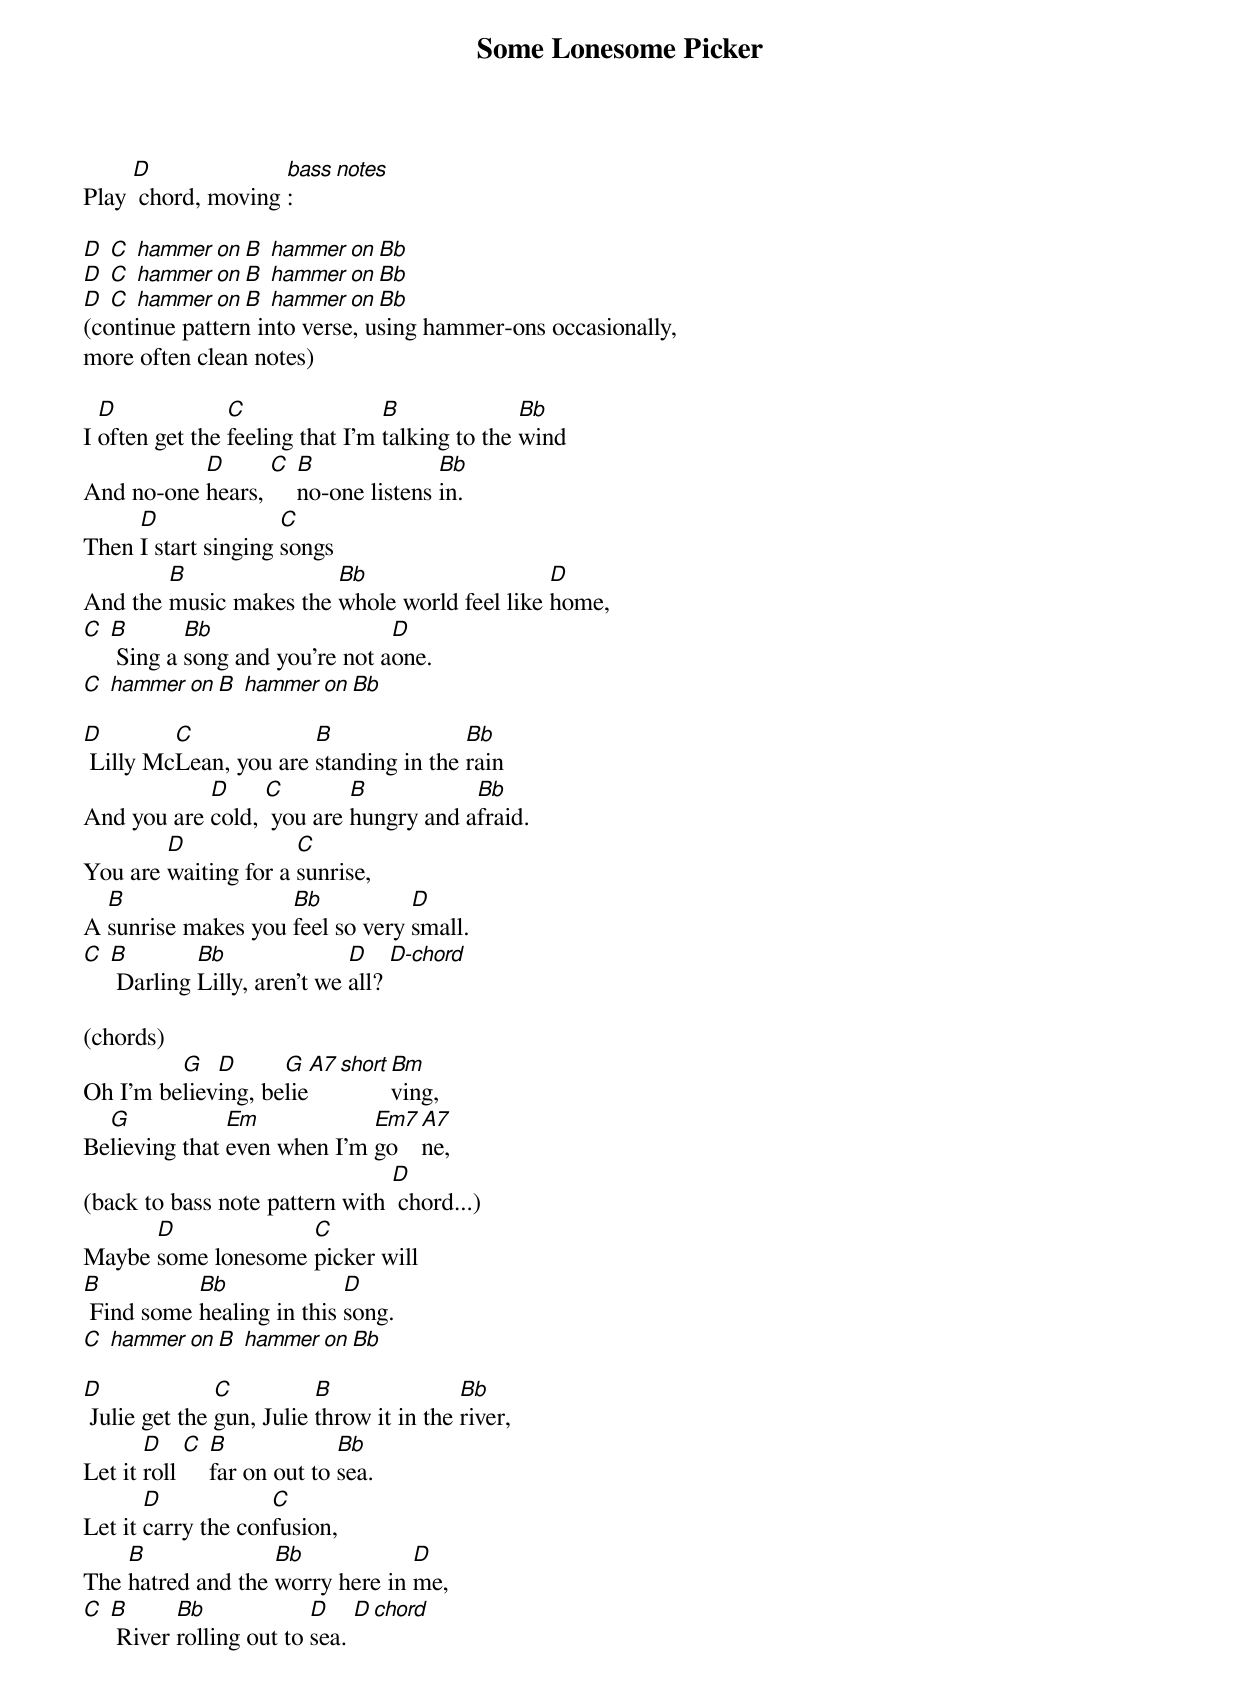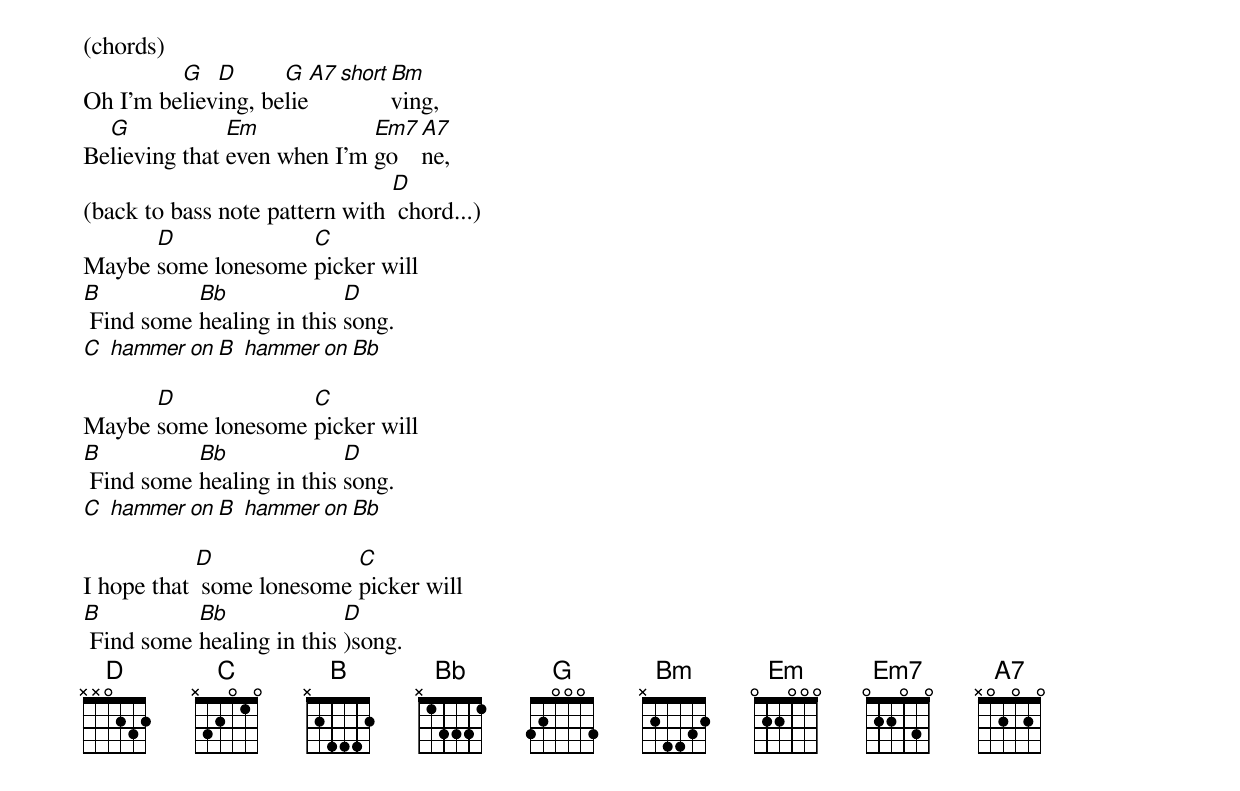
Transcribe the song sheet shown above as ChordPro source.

{title: Some Lonesome Picker}
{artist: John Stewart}
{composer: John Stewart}
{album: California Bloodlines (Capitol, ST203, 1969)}

Play [D] chord, moving [*bass notes]:

[D] [C] [*hammer on B] [*hammer on Bb]
[D] [C] [*hammer on B] [*hammer on Bb]
[D] [C] [*hammer on B] [*hammer on Bb]
(continue pattern into verse, using hammer-ons occasionally,
more often clean notes)

I [D]often get the [C]feeling that I'm [B]talking to the [Bb]wind
And no-one [D]hears, [C] [B]no-one listens [Bb]in.
Then [D]I start singing [C]songs
And the [B]music makes the [Bb]whole world feel like [D]home,
[C] [B] Sing a [Bb]song and you're not a[D]one.
[C] [*hammer on B] [*hammer on Bb]

[D] Lilly Mc[C]Lean, you are [B]standing in the [Bb]rain
And you are [D]cold, [C] you are [B]hungry and a[Bb]fraid.
You are [D]waiting for a [C]sunrise,
A [B]sunrise makes you [Bb]feel so very [D]small.
[C] [B] Darling [Bb]Lilly, aren't we [D]all? [D-chord]

(chords)
Oh I'm be[G]liev[D]ing, be[G]lie[A7 short][Bm]ving,
Be[G]lieving that [Em]even when I'm [Em7]go[A7]ne,
(back to bass note pattern with [D] chord...)
Maybe [D]some lonesome [C]picker will
[B] Find some [Bb]healing in this [D]song.
[C] [*hammer on B] [*hammer on Bb]

[D] Julie get the [C]gun, Julie [B]throw it in the [Bb]river,
Let it [D]roll [C] [B]far on out to [Bb]sea.
Let it [D]carry the con[C]fusion,
The [B]hatred and the [Bb]worry here in [D]me,
[C] [B] River [Bb]rolling out to [D]sea. [D chord]

(chords)
Oh I'm be[G]liev[D]ing, be[G]lie[A7 short][Bm]ving,
Be[G]lieving that [Em]even when I'm [Em7]go[A7]ne,
(back to bass note pattern with [D] chord...)
Maybe [D]some lonesome [C]picker will
[B] Find some [Bb]healing in this [D]song.
[C] [*hammer on B] [*hammer on Bb]

Maybe [D]some lonesome [C]picker will
[B] Find some [Bb]healing in this [D]song.
[C] [*hammer on B] [*hammer on Bb]

I hope that [D] some lonesome [C]picker will
[B] Find some [Bb]healing in this [D])song.
